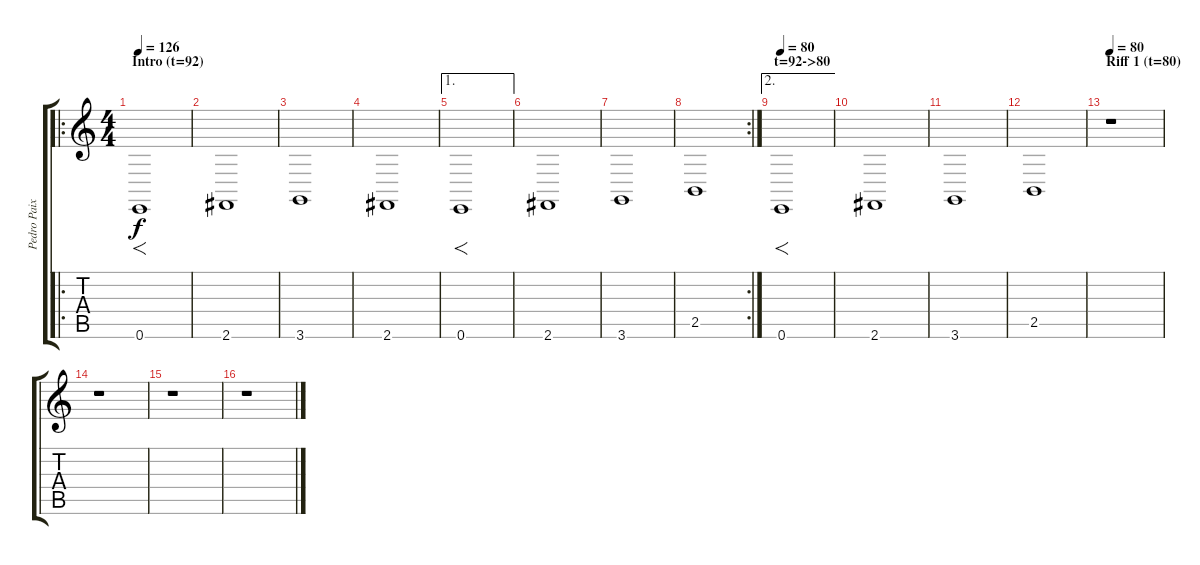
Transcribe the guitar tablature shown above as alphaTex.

\track ("Pedro Paixao - Keyboard (Cello)" "Pedro Paix") {instrument cello}
\staff {score tabs}
\tuning (E4 B3 G3 D3 A2 E2) {hide}
\ro
\ts (4 4)
\section ("" "Intro (t=92)")
\tempo 126
\tempo 92
\tempo 126
\clef g2
\ks c
0.6.1{f dy f volume 12 balance 8 instrument cello} |
2.6.1 |
3.6.1 |
2.6.1 |
\ae 1
0.6.1{f} |
2.6.1 |
3.6.1 |
\rc 2
2.5.1 |
\ae 2
\section ("" "t=92->80")
\tempo 80
0.6.1{f} |
2.6.1 |
3.6.1 |
2.5.1 |
\section ("" "Riff 1 (t=80)")
\tempo 80
r.1 |
r.1 |
r.1 |
r.1
